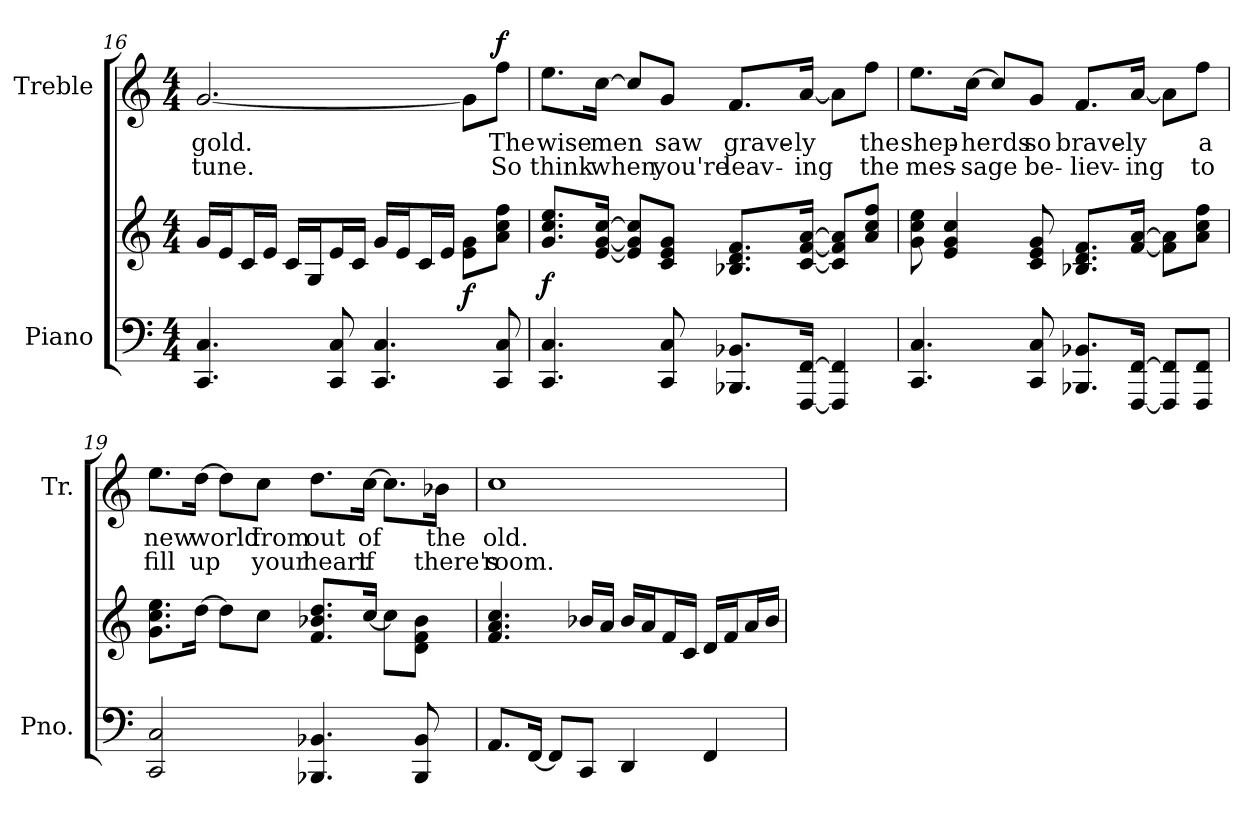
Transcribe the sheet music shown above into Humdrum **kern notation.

**kern	**kern	**dynam	**kern	**text	**text	**dynam
*part2	*part2	*part2	*part1	*part1	*part1	*part1
*staff3	*staff2	*staff2/3	*staff1	*staff1	*staff1	*staff1
*I"Piano	*	*	*I"Treble	*	*	*
*I'Pno.	*	*	*I'Tr.	*	*	*
*clefF4	*clefG2	*	*clefG2	*	*	*
*k[]	*k[]	*	*k[]	*	*	*
*C:	*C:	*	*C:	*	*	*
*M4/4	*M4/4	*	*M4/4	*	*	*
=16	=16	=16	=16	=16	=16	=16
!	!	!	!	!LO:LY:b:color=#000000	!LO:LY:b:color=#000000	!
4.CCi/ 4.Ci	16gi/LL	.	[2.gi/	gold.	tune.	.
.	16ei/J	.	.	.	.	.
.	16ci/L	.	.	.	.	.
.	16ei/JJ	.	.	.	.	.
.	16ci/LL	.	.	.	.	.
.	16Gi/J	.	.	.	.	.
8CCi/ 8Ci	16ei/L	.	.	.	.	.
.	16ci/JJ	.	.	.	.	.
4.CCi/ 4.Ci	16gi/LL	.	.	.	.	.
.	16ei/J	.	.	.	.	.
.	16ci/L	.	.	.	.	.
.	16ei/JJ	.	.	.	.	.
.	8ei\ 8gi\L	f	8gi\L]	.	.	.
!	!	!	!	!LO:LY:b:color=#000000	!LO:LY:b:color=#000000	!
8CCi/ 8Ci	8ai\ 8cci\ 8ffi\J	.	8ffi\J	The	So	f
!!LO:LB:g=z
=17	=17	=17	=17	=17	=17	=17
!	!	!	!	!LO:LY:b:color=#000000	!LO:LY:b:color=#000000	!
4.CCi/ 4.Ci	8.gi/ 8.cci/ 8.eei/L	f	8.eei\L	wise	think	.
!	!	!	!	!LO:LY:b:color=#000000	!LO:LY:b:color=#000000	!
.	[16ei/ [16gi/ [16cci/Jk	.	[16cci\Jk	men	when	.
.	8ei]/ 8gi]/ 8cci]/L	.	8cci/L]	.	.	.
!	!	!	!	!LO:LY:b:color=#000000	!LO:LY:b:color=#000000	!
8CCi/ 8Ci	8ci/ 8ei/ 8gi/J	.	8gi/J	saw	you're	.
!	!	!	!	!LO:LY:b:color=#000000	!LO:LY:b:color=#000000	!
8.BBB-Xi/ 8.BB-Xi/L	8.B-Xi/ 8.di/ 8.fi/L	.	8.fi/L	grave-	leav-	.
!	!	!	!	!LO:LY:b:color=#000000	!LO:LY:b:color=#000000	!
[16FFFi/ [16FFi/Jk	[16ci/ [16fi/ [16ai/Jk	.	[16ai/Jk	-ly	-ing	.
4FFFi/] 4FFi]	8ci]/ 8fi]/ 8ai]/L	.	8ai\L]	.	.	.
!	!	!	!	!LO:LY:b:color=#000000	!LO:LY:b:color=#000000	!
.	8ai/ 8cci/ 8ffi/J	.	8ffi\J	the	the	.
=18	=18	=18	=18	=18	=18	=18
!	!	!	!	!LO:LY:b:color=#000000	!LO:LY:b:color=#000000	!
4.CCi/ 4.Ci	8gi\ 8cci 8eei	.	8.eei\L	shep-	mes-	.
.	4ei/ 4gi 4cci	.	.	.	.	.
!	!	!	!	!LO:LY:b:color=#000000	!LO:LY:b:color=#000000	!
.	.	.	[16cci\Jk	-herds	-sage	.
.	.	.	8cci/L]	.	.	.
!	!	!	!	!LO:LY:b:color=#000000	!LO:LY:b:color=#000000	!
8CCi/ 8Ci	8ci/ 8ei 8gi	.	8gi/J	so	be-	.
!	!	!	!	!LO:LY:b:color=#000000	!LO:LY:b:color=#000000	!
8.BBB-Xi/ 8.BB-Xi/L	8.B-Xi/ 8.di/ 8.fi/L	.	8.fi/L	brave-	-liev-	.
!	!	!	!	!LO:LY:b:color=#000000	!LO:LY:b:color=#000000	!
[16FFFi/ [16FFi/Jk	[16fi/ [16ai/Jk	.	[16ai/Jk	-ly	-ing	.
8FFFi]/ 8FFi]/L	8fi]\ 8ai]\L	.	8ai\L]	.	.	.
!	!	!	!	!LO:LY:b:color=#000000	!LO:LY:b:color=#000000	!
8FFFi/ 8FFi/J	8ai\ 8cci\ 8ffi\J	.	8ffi\J	a	to	.
=19	=19	=19	=19	=19	=19	=19
!	!	!	!	!LO:LY:b:color=#000000	!LO:LY:b:color=#000000	!
2CCi/ 2Ci	8.gi\ 8.cci\ 8.eei\L	.	8.eei\L	new	fill	.
!	!	!	!	!LO:LY:b:color=#000000	!LO:LY:b:color=#000000	!
.	[16ddi\Jk	.	[16ddi\Jk	world	up	.
.	8ddi\L]	.	8ddi\L]	.	.	.
!	!	!	!	!LO:LY:b:color=#000000	!LO:LY:b:color=#000000	!
.	8cci\J	.	8cci\J	from	your	.
!	!	!	!	!LO:LY:b:color=#000000	!LO:LY:b:color=#000000	!
4.BBB-Xi/ 4.BB-Xi	8.fi/ 8.b-Xi/ 8.ddi/L	.	8.ddi\L	out	heart	.
!	!	!	!	!LO:LY:b:color=#000000	!LO:LY:b:color=#000000	!
.	[16cci/Jk	.	[16cci\Jk	of	if	.
.	8cci\L]	.	8.cci\L]	.	.	.
8BBB-i/ 8BB-i	8di\ 8fi\ 8b-i\J	.	.	.	.	.
!	!	!	!	!LO:LY:b:color=#000000	!LO:LY:b:color=#000000	!
.	.	.	16b-Xi\Jk	the	there's	.
!!LO:PB:g=z
=20	=20	=20	=20	=20	=20	=20
!	!	!	!	!LO:LY:b:color=#000000	!LO:LY:b:color=#000000	!
8.AAi/L	4.fi/ 4.ai 4.cci	.	1cci	old.	room.	.
[16FFi/Jk	.	.	.	.	.	.
8FFi/L]	.	.	.	.	.	.
8CCi/J	16b-Xi/LL	.	.	.	.	.
.	16ai/JJ	.	.	.	.	.
4DDi/	16b-i/LL	.	.	.	.	.
.	16ai/J	.	.	.	.	.
.	16fi/L	.	.	.	.	.
.	16ci/JJ	.	.	.	.	.
4FFi/	16di/LL	.	.	.	.	.
.	16fi/J	.	.	.	.	.
.	16ai/L	.	.	.	.	.
.	16b-i/JJ	.	.	.	.	.
=	=	=	=	=	=	=
*-	*-	*-	*-	*-	*-	*-
